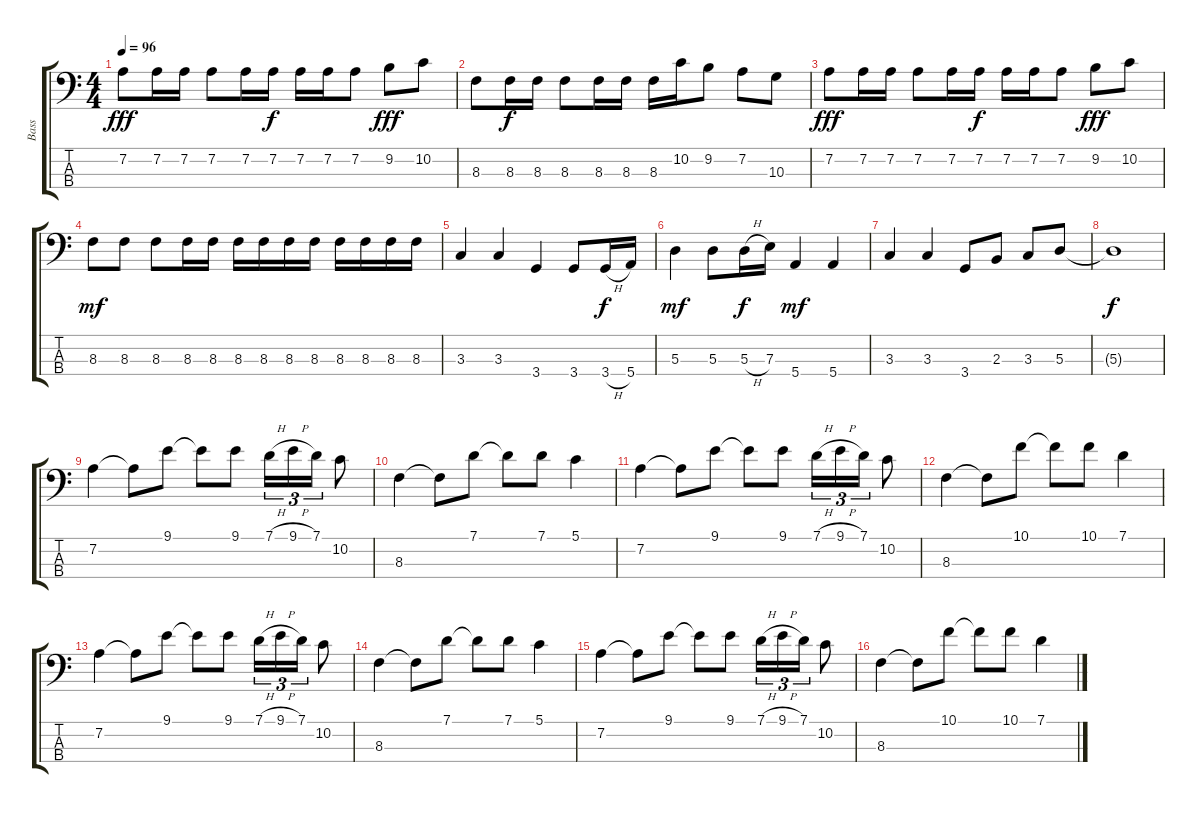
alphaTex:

\track ("Bass" "Bass") {instrument electricbassfinger}
\staff {score tabs}
\tuning (G2 D2 A1 E1) {hide}
\ts (4 4)
\tempo 96
\clef f4
\ks c
7.2.8{dy fff} 7.2.16 7.2.16 7.2.8 7.2.16 7.2.16{dy f} 7.2.16 7.2.16 7.2.8 9.2.8{dy fff} 10.2.8 |
8.3.8 8.3.16{dy f} 8.3.16 8.3.8 8.3.16 8.3.16 8.3.16 10.2.16 9.2.8 7.2.8 10.3.8 |
7.2.8{dy fff} 7.2.16 7.2.16 7.2.8 7.2.16 7.2.16{dy f} 7.2.16 7.2.16 7.2.8 9.2.8{dy fff} 10.2.8 |
8.3.8{dy mf} 8.3.8 8.3.8 8.3.16 8.3.16 8.3.16 8.3.16 8.3.16 8.3.16 8.3.16 8.3.16 8.3.16 8.3.16 |
3.3.4 3.3.4 3.4.4 3.4.8 3.4{h}.16{dy f} 5.4.16 |
5.3.4{dy mf} 5.3.8 5.3{h}.16{dy f} 7.3.16 5.4.4{dy mf} 5.4.4 |
3.3.4 3.3.4 3.4.8 2.3.8 3.3.8 5.3.8 |
5.3{t}.1{dy f} |
7.2.4 7.2{t}.8 9.1.8 9.1{t}.8 9.1.8 7.1{h}.16{tu (3 2)} 9.1{h}.16{tu (3 2)} 7.1.16{tu (3 2)} 10.2.8 |
8.3.4 8.3{t}.8 7.1.8 7.1{t}.8 7.1.8 5.1.4 |
7.2.4 7.2{t}.8 9.1.8 9.1{t}.8 9.1.8 7.1{h}.16{tu (3 2)} 9.1{h}.16{tu (3 2)} 7.1.16{tu (3 2)} 10.2.8 |
8.3.4 8.3{t}.8 10.1.8 10.1{t}.8 10.1.8 7.1.4 |
7.2.4 7.2{t}.8 9.1.8 9.1{t}.8 9.1.8 7.1{h}.16{tu (3 2)} 9.1{h}.16{tu (3 2)} 7.1.16{tu (3 2)} 10.2.8 |
8.3.4 8.3{t}.8 7.1.8 7.1{t}.8 7.1.8 5.1.4 |
7.2.4 7.2{t}.8 9.1.8 9.1{t}.8 9.1.8 7.1{h}.16{tu (3 2)} 9.1{h}.16{tu (3 2)} 7.1.16{tu (3 2)} 10.2.8 |
8.3.4 8.3{t}.8 10.1.8 10.1{t}.8 10.1.8 7.1.4
